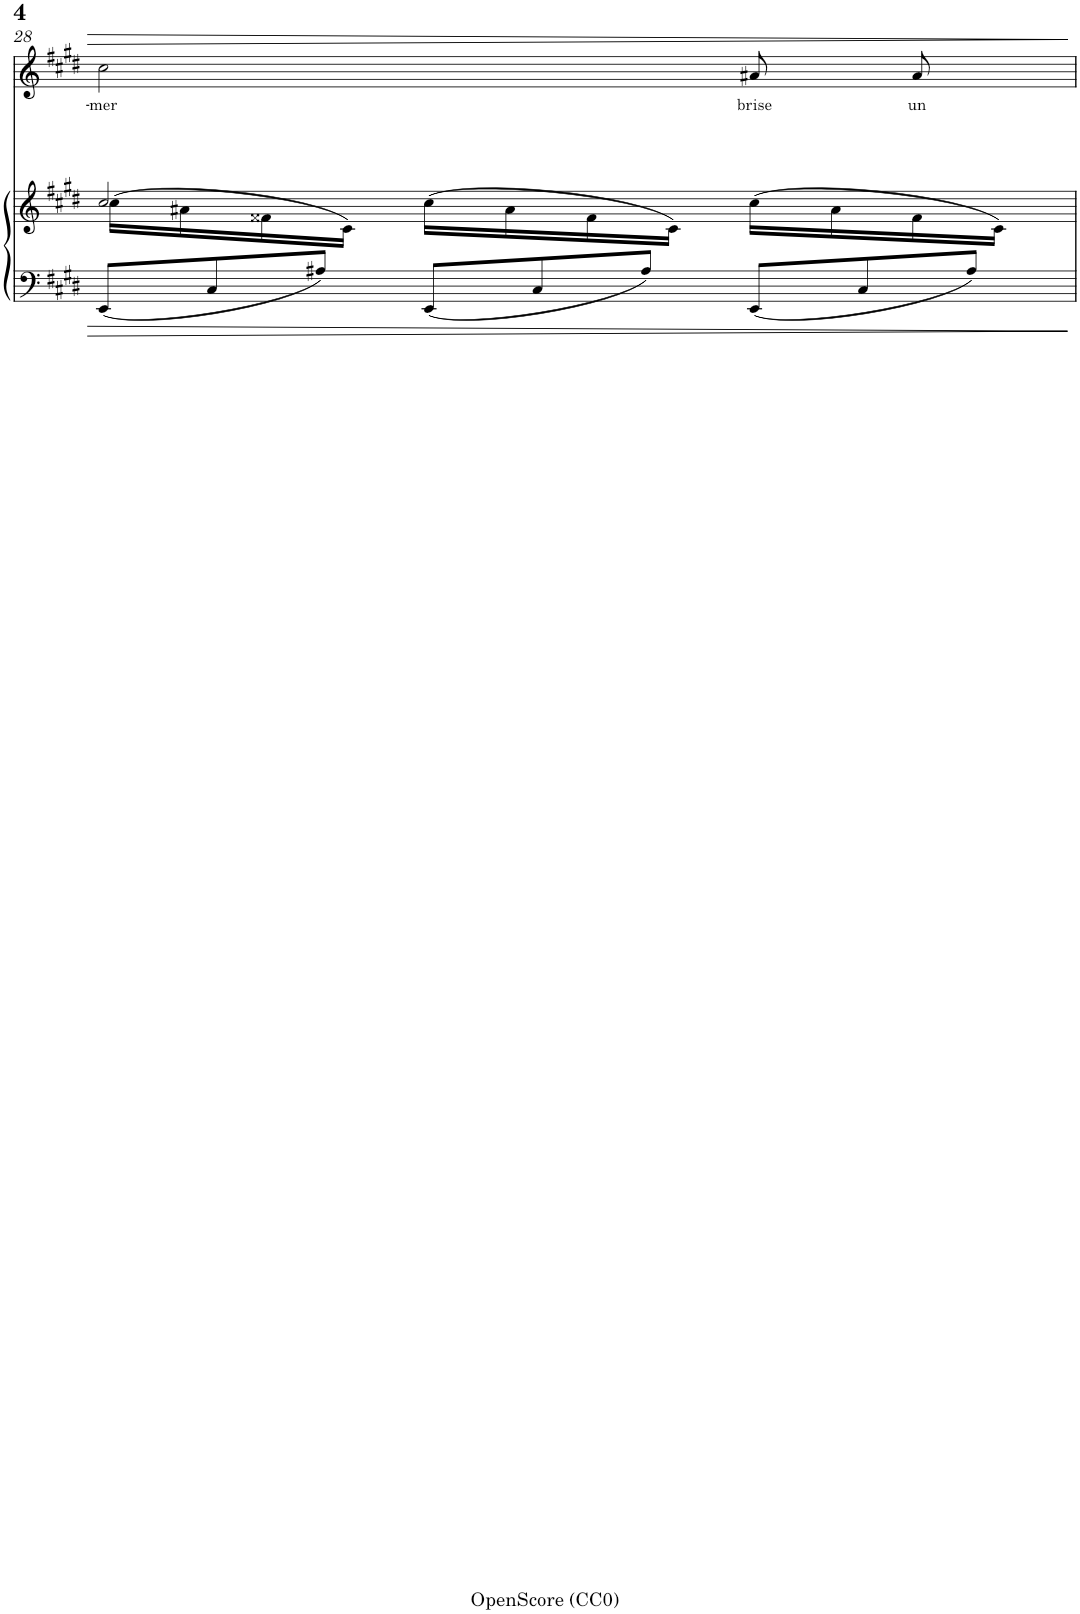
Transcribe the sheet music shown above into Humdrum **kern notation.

**kern	**kern	**kern	**text
*part2	*part2	*part1	*part1
*staff3	*staff2	*staff1	*staff1
*I"Piano	*	*I"Chant Voice	*
*I'Pno	*	*	*
!!LO:PB:g=z
*clefF4	*clefG2	*clefG2	*
*k[f#c#g#d#]	*k[f#c#g#d#]	*k[f#c#g#d#]	*
*M3/4	*M3/4	*M3/4	*
*Xbrackettup	*	*	*
=28	=28	=28	=28
*	*^	*	*
!	!	!	!	!LO:LY:b
12EE/L	2cc#/	(>16cc#\LL	2cc#\	-mer
.	.	16a#X\	.	.
12C#/	.	.	.	.
.	.	16f##X\	.	.
12A#X/J	.	.	.	.
.	.	16c#\JJ)	.	.
12EE/L	.	(>16cc#\LL	.	.
.	.	16a#\	.	.
12C#/	.	.	.	.
.	.	16f##\	.	.
12A#/J	.	.	.	.
.	.	16c#\JJ)	.	.
!	!	!	!	!LO:LY:b
12EE/L	4ryy	(>16cc#\LL	8a#X/L	brise
.	.	16a#\	.	.
12C#/	.	.	.	.
!	!	!	!	!LO:LY:b
.	.	16f##\	8a#/J	un
12A#/J	.	.	.	.
.	.	16c#\JJ)	.	.
*	*v	*v	*	*
=	=	=	=
*-	*-	*-	*-
